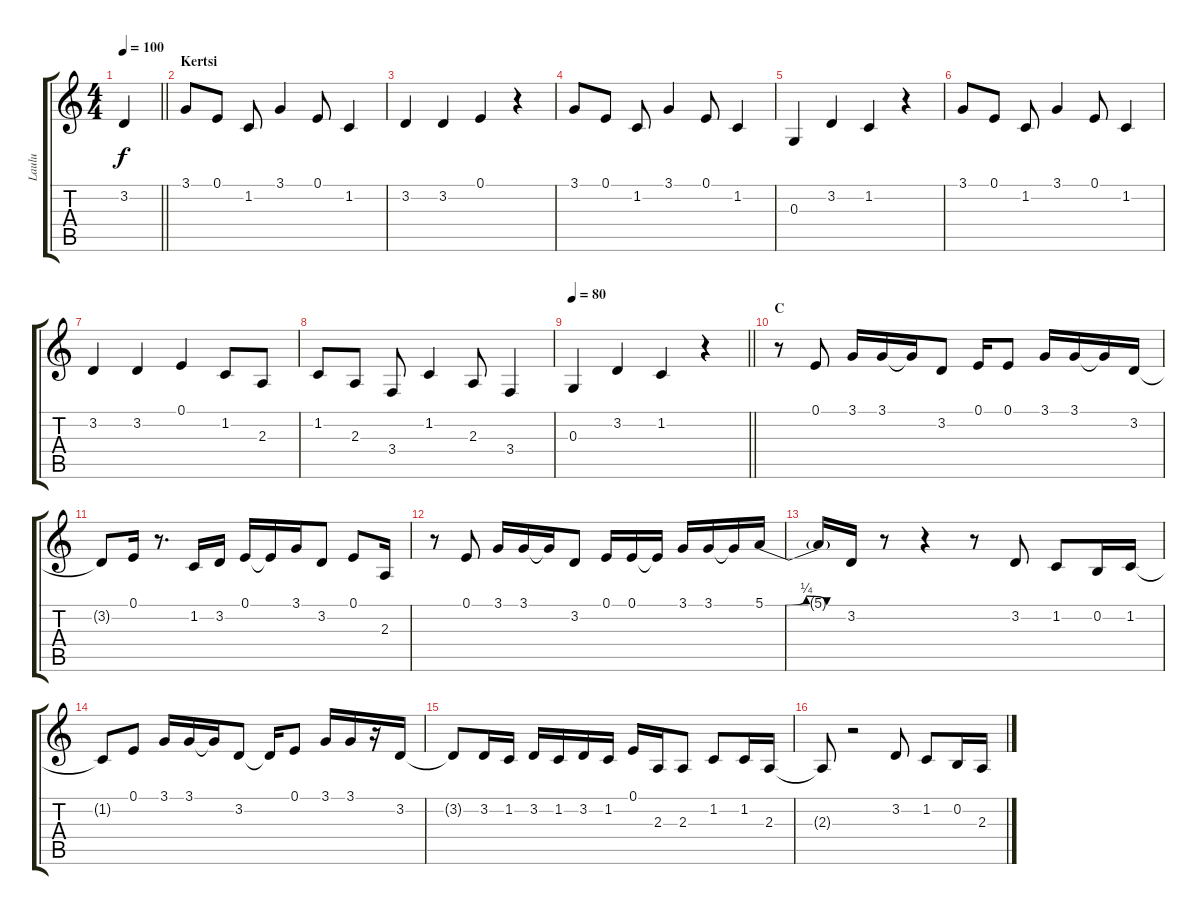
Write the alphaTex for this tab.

\track ("Laulu" "Laulu") {instrument lead6voice}
\staff {score tabs}
\tuning (E4 B3 G3 D3 A2 E2) {hide}
\ts (4 4)
\tempo 100
\clef g2
\barLineRight lightlight
\ks c
3.2.4{dy f} |
\section ("" "Kertsi")
3.1.8 0.1.8 1.2.8 3.1.4 0.1.8 1.2.4 |
3.2.4 3.2.4 0.1.4 r.4 |
3.1.8 0.1.8 1.2.8 3.1.4 0.1.8 1.2.4 |
0.3.4 3.2.4 1.2.4 r.4 |
3.1.8 0.1.8 1.2.8 3.1.4 0.1.8 1.2.4 |
3.2.4 3.2.4 0.1.4 1.2.8 2.3.8 |
1.2.8 2.3.8 3.4.8 1.2.4 2.3.8 3.4.4 |
\tempo 80
\barLineRight lightlight
0.3.4 3.2.4 1.2.4 r.4 |
\section ("" "C")
r.8 0.1.8 3.1.16 3.1.16 3.1{t}.16 3.2.8 0.1.16 0.1.8 3.1.16 3.1.16 3.1{t}.16 3.2.16 |
3.2{t}.8 0.1.16 r.8{d} 1.2.16 3.2.16 0.1.16 0.1{t}.16 3.1.16 3.2.8 0.1.8 2.3.16 |
r.8 0.1.8 3.1.16 3.1.16 3.1{t}.16 3.2.8 0.1.16 0.1.16 0.1{t}.16 3.1.16 3.1.16 3.1{t}.16 5.1{be (custom 0 0 15 0 30 1 45 0 60 0)}.16 |
5.1{t}.16 3.2.16 r.8 r.4 r.8 3.2.8 1.2.8 0.2.16 1.2.16 |
1.2{t}.8 0.1.8 3.1.16 3.1.16 3.1{t}.16 3.2.8 3.2{t}.16 0.1.8 3.1.16 3.1.16 r.16 3.2.16 |
3.2{t}.8 3.2.16 1.2.16 3.2.16 1.2.16 3.2.16 1.2.16 0.1.16 2.3.16 2.3.8 1.2.8 1.2.16 2.3.16 |
2.3{t}.8 r.2 3.2.8 1.2.8 0.2.16 2.3.16
